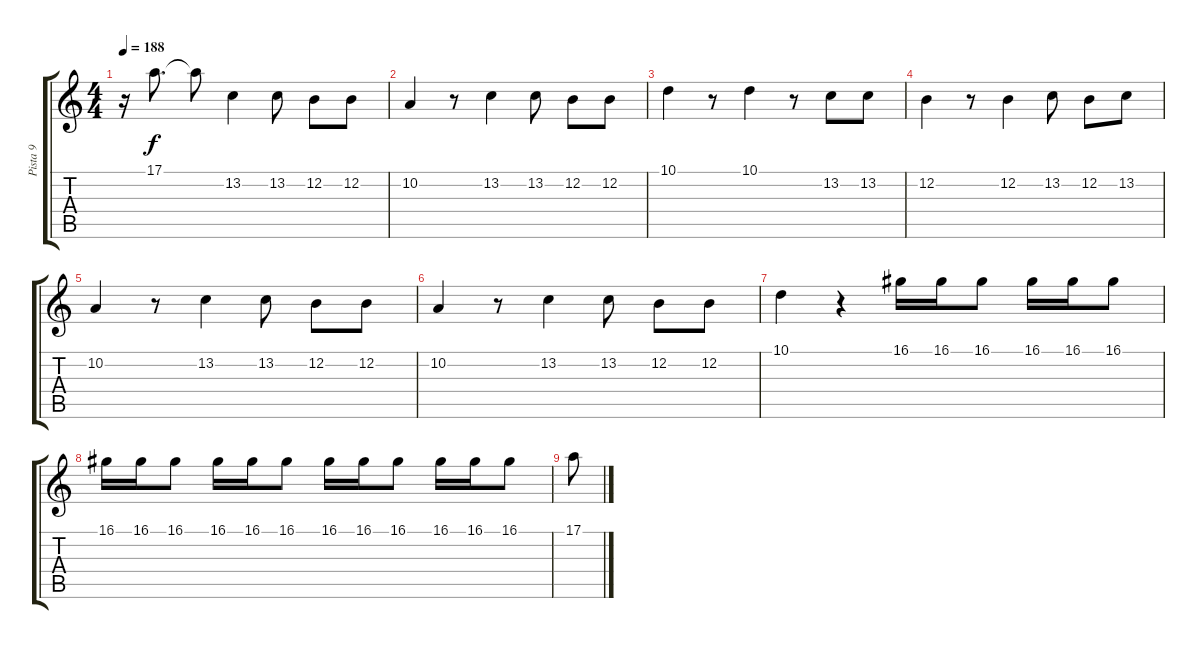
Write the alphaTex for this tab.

\track ("Pista 9" "Pista 9") {instrument trumpet}
\staff {score tabs}
\tuning (E4 B3 G3 D3 A2 E2) {hide}
\ts (4 4)
\tempo 188
\clef g2
\ks c
r.16{dy f} 17.1.8{d} 17.1{t}.8 13.2.4 13.2.8 12.2.8 12.2.8 |
10.2.4 r.8 13.2.4 13.2.8 12.2.8 12.2.8 |
10.1.4 r.8 10.1.4 r.8 13.2.8 13.2.8 |
12.2.4 r.8 12.2.4 13.2.8 12.2.8 13.2.8 |
10.2.4 r.8 13.2.4 13.2.8 12.2.8 12.2.8 |
10.2.4 r.8 13.2.4 13.2.8 12.2.8 12.2.8 |
10.1.4 r.4 16.1.16 16.1.16 16.1.8 16.1.16 16.1.16 16.1.8 |
16.1.16 16.1.16 16.1.8 16.1.16 16.1.16 16.1.8 16.1.16 16.1.16 16.1.8 16.1.16 16.1.16 16.1.8 |
17.1.8
